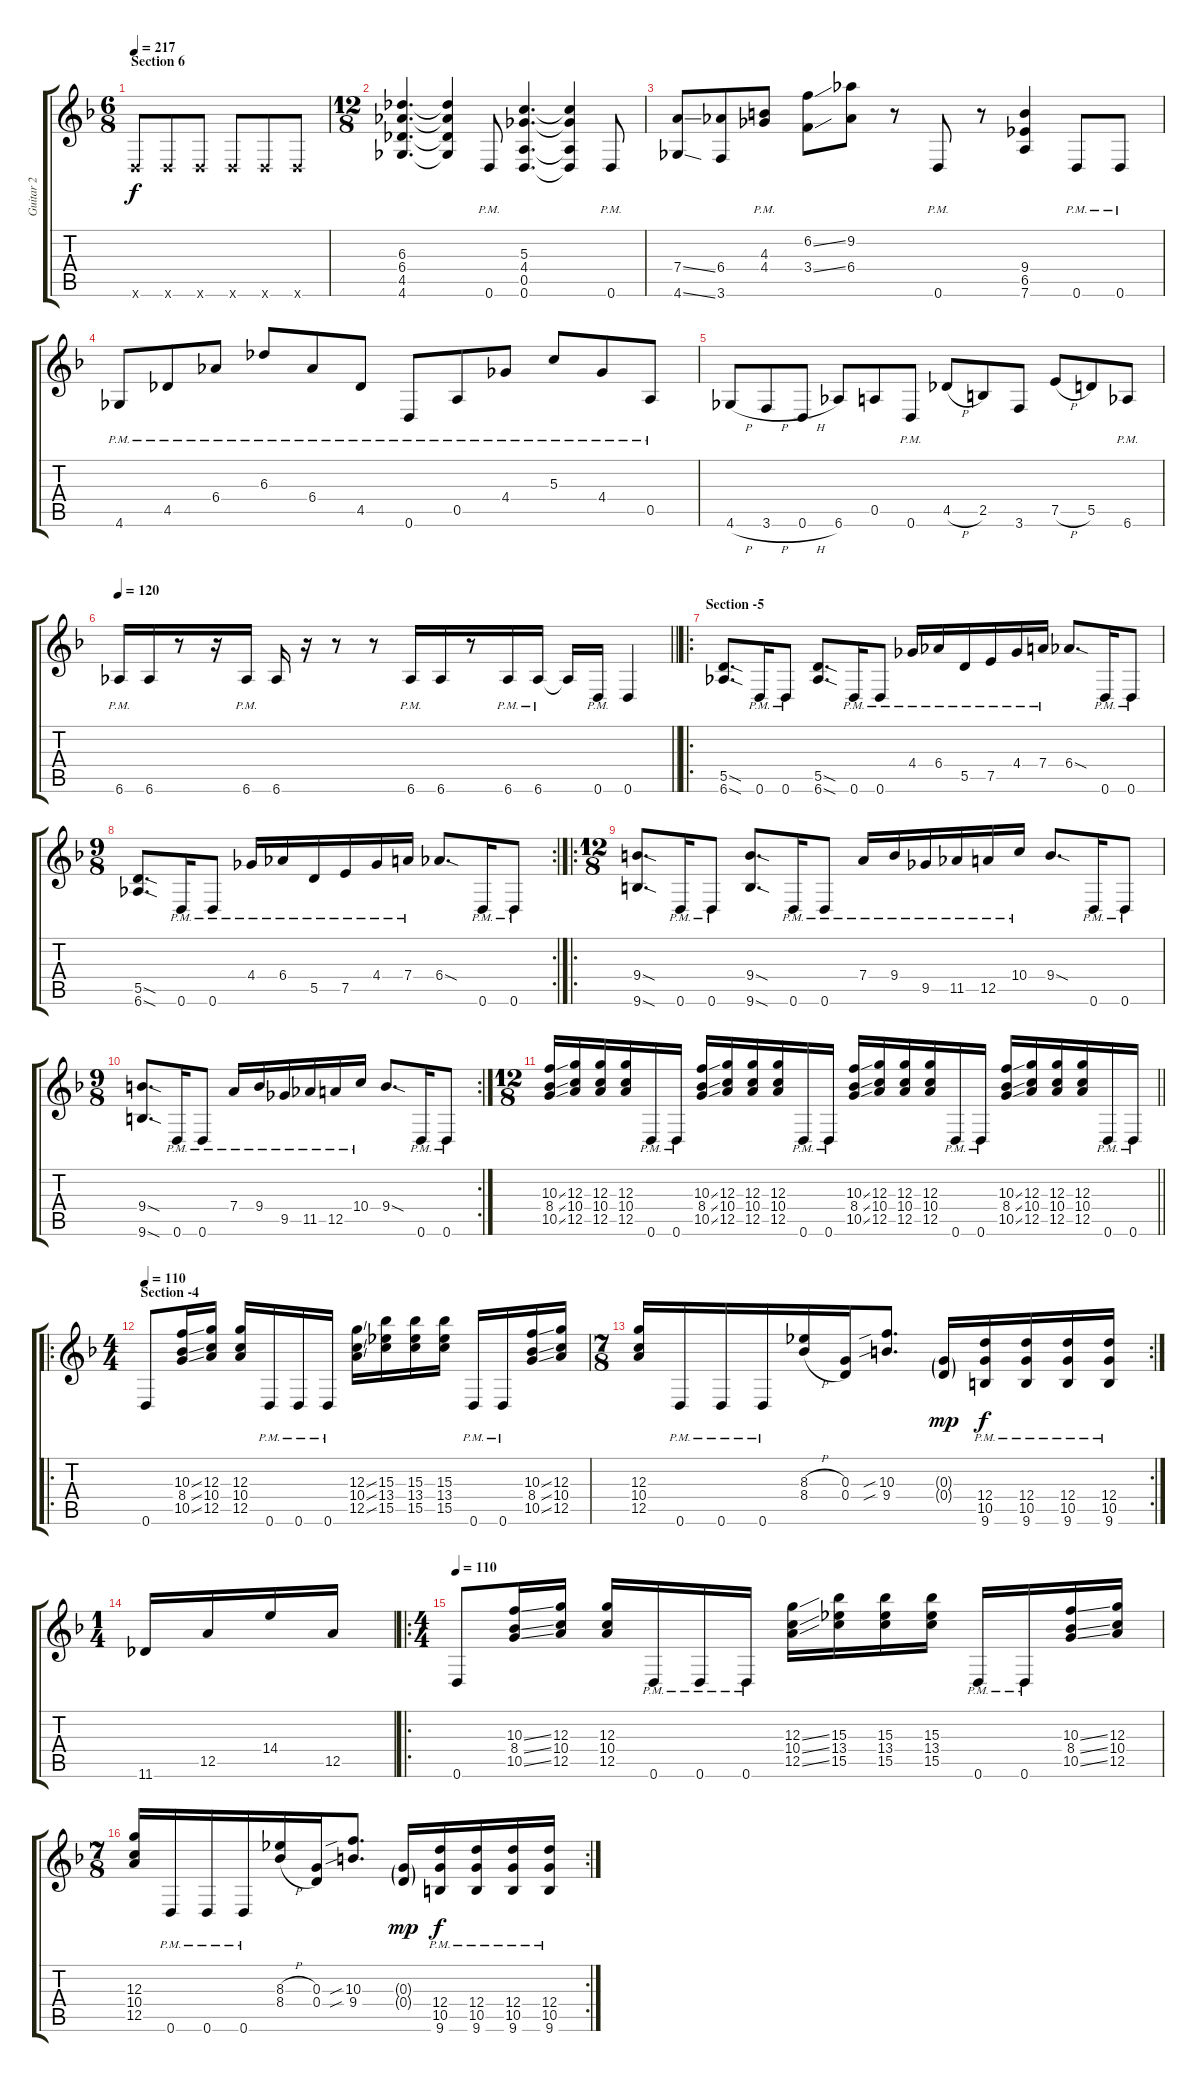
\track ("Guitar 2" "Guitar 2") {instrument distortionguitar}
\staff {score tabs}
\tuning (E4 B3 G3 D3 A2 D2) {hide}
\ts (6 8)
\section ("" "Section 6")
\tempo 217
\clef g2
\ks dminor
0.6{x}.8{dy f} 0.6{x}.8 0.6{x}.8 0.6{x}.8 0.6{x}.8 0.6{x}.8 |
\ts (12 8)
(6.3 6.4 4.5 4.6).4{d} (6.3{t} 6.4{t} 4.5{t} 4.6{t}).4 0.6{pm}.8 (5.3 4.4 0.5 0.6).4{d} (5.3{t} 4.4{t} 0.5{t} 0.6{t}).4 0.6{pm}.8 |
(7.4{ss} 4.6{ss}).8 (6.4 3.6).8 (4.3{pm} 4.4{pm}).8 (6.2{ss} 3.4{ss}).8 (9.2 6.4).8 r.8 0.6{pm}.8 r.8 (9.4 6.5 7.6).4 0.6{pm}.8 0.6{pm}.8 |
4.6{pm}.8 4.5{pm}.8 6.4{pm}.8 6.3{pm}.8 6.4{pm}.8 4.5{pm}.8 0.6{pm}.8 0.5{pm}.8 4.4{pm}.8 5.3{pm}.8 4.4{pm}.8 0.5{pm}.8 |
4.6{h}.8 3.6{h}.8 0.6{h}.8 6.6.8 0.5.8 0.6{pm}.8 4.5{h}.8 2.5.8 3.6.8 7.5{h}.8 5.5.8 6.6{pm}.8 |
\tempo 120
\barLineRight lightlight
6.6{pm}.16 6.6.16 r.8 r.16 6.6{pm}.16 6.6.16 r.16 r.8 r.8 6.6{pm}.16 6.6.16 r.8 6.6{pm}.16 6.6{pm}.16 6.6{t}.16 0.6{pm}.16 0.6.4 |
\ro
\section ("" "Section -5")
(5.5{sod} 6.6{sod}).8{d} 0.6{pm}.16 0.6{pm}.8 (5.5{sod} 6.6{sod}).8{d} 0.6{pm}.16 0.6{pm}.8 4.4{pm}.16 6.4{pm}.16 5.5{pm}.16 7.5{pm}.16 4.4{pm}.16 7.4{pm}.16 6.4{sod}.8{d} 0.6{pm}.16 0.6{pm}.8 |
\rc 2
\ts (9 8)
(5.5{sod} 6.6{sod}).8{d} 0.6{pm}.16 0.6{pm}.8 4.4{pm}.16 6.4{pm}.16 5.5{pm}.16 7.5{pm}.16 4.4{pm}.16 7.4{pm}.16 6.4{sod}.8{d} 0.6{pm}.16 0.6{pm}.8 |
\ro
\ts (12 8)
(9.4{sod} 9.6{sod}).8{d} 0.6{pm}.16 0.6{pm}.8 (9.4{sod} 9.6{sod}).8{d} 0.6{pm}.16 0.6{pm}.8 7.4{pm}.16 9.4{pm}.16 9.5{pm}.16 11.5{pm}.16 12.5{pm}.16 10.4{pm}.16 9.4{sod}.8{d} 0.6{pm}.16 0.6{pm}.8 |
\rc 2
\ts (9 8)
(9.4{sod} 9.6{sod}).8{d} 0.6{pm}.16 0.6{pm}.8 7.4{pm}.16 9.4{pm}.16 9.5{pm}.16 11.5{pm}.16 12.5{pm}.16 10.4{pm}.16 9.4{sod}.8{d} 0.6{pm}.16 0.6{pm}.8 |
\ts (12 8)
\barLineRight lightlight
(10.3{ss} 8.4{ss} 10.5{ss}).16 (12.3 10.4 12.5).16 (12.3 10.4 12.5).16 (12.3 10.4 12.5).16 0.6{pm}.16 0.6{pm}.16 (10.3{ss} 8.4{ss} 10.5{ss}).16 (12.3 10.4 12.5).16 (12.3 10.4 12.5).16 (12.3 10.4 12.5).16 0.6{pm}.16 0.6{pm}.16 (10.3{ss} 8.4{ss} 10.5{ss}).16 (12.3 10.4 12.5).16 (12.3 10.4 12.5).16 (12.3 10.4 12.5).16 0.6{pm}.16 0.6{pm}.16 (10.3{ss} 8.4{ss} 10.5{ss}).16 (12.3 10.4 12.5).16 (12.3 10.4 12.5).16 (12.3 10.4 12.5).16 0.6{pm}.16 0.6{pm}.16 |
\ro
\ts (4 4)
\section ("" "Section -4")
\tempo 110
0.6.8 (10.3{ss} 8.4{ss} 10.5{ss}).16 (12.3 10.4 12.5).16 (12.3 10.4 12.5).16 0.6{pm}.16 0.6{pm}.16 0.6{pm}.16 (12.3{ss} 10.4{ss} 12.5{ss}).16 (15.3 13.4 15.5).16 (15.3 13.4 15.5).16 (15.3 13.4 15.5).16 0.6{pm}.16 0.6{pm}.16 (10.3{ss} 8.4{ss} 10.5{ss}).16 (12.3 10.4 12.5).16 |
\rc 2
\ts (7 8)
(12.3 10.4 12.5).16 0.6{pm}.16 0.6{pm}.16 0.6{pm}.16 (8.3{h} 8.4{h}).16 (0.3 0.4).16 (10.3{sib} 9.4{sib}).8{d} (0.3{g} 0.4{g}).16{dy mp} (12.4{pm} 10.5{pm} 9.6{pm}).16{dy f} (12.4{pm} 10.5{pm} 9.6{pm}).16 (12.4{pm} 10.5{pm} 9.6{pm}).16 (12.4{pm} 10.5{pm} 9.6{pm}).16 |
\ts (1 4)
11.6.16 12.5.16 14.4.16 12.5.16 |
\ro
\ts (4 4)
\tempo 110
0.6.8 (10.3{ss} 8.4{ss} 10.5{ss}).16 (12.3 10.4 12.5).16 (12.3 10.4 12.5).16 0.6{pm}.16 0.6{pm}.16 0.6{pm}.16 (12.3{ss} 10.4{ss} 12.5{ss}).16 (15.3 13.4 15.5).16 (15.3 13.4 15.5).16 (15.3 13.4 15.5).16 0.6{pm}.16 0.6{pm}.16 (10.3{ss} 8.4{ss} 10.5{ss}).16 (12.3 10.4 12.5).16 |
\rc 2
\ts (7 8)
(12.3 10.4 12.5).16 0.6{pm}.16 0.6{pm}.16 0.6{pm}.16 (8.3{h} 8.4{h}).16 (0.3 0.4).16 (10.3{sib} 9.4{sib}).8{d} (0.3{g} 0.4{g}).16{dy mp} (12.4{pm} 10.5{pm} 9.6{pm}).16{dy f} (12.4{pm} 10.5{pm} 9.6{pm}).16 (12.4{pm} 10.5{pm} 9.6{pm}).16 (12.4{pm} 10.5{pm} 9.6{pm}).16
